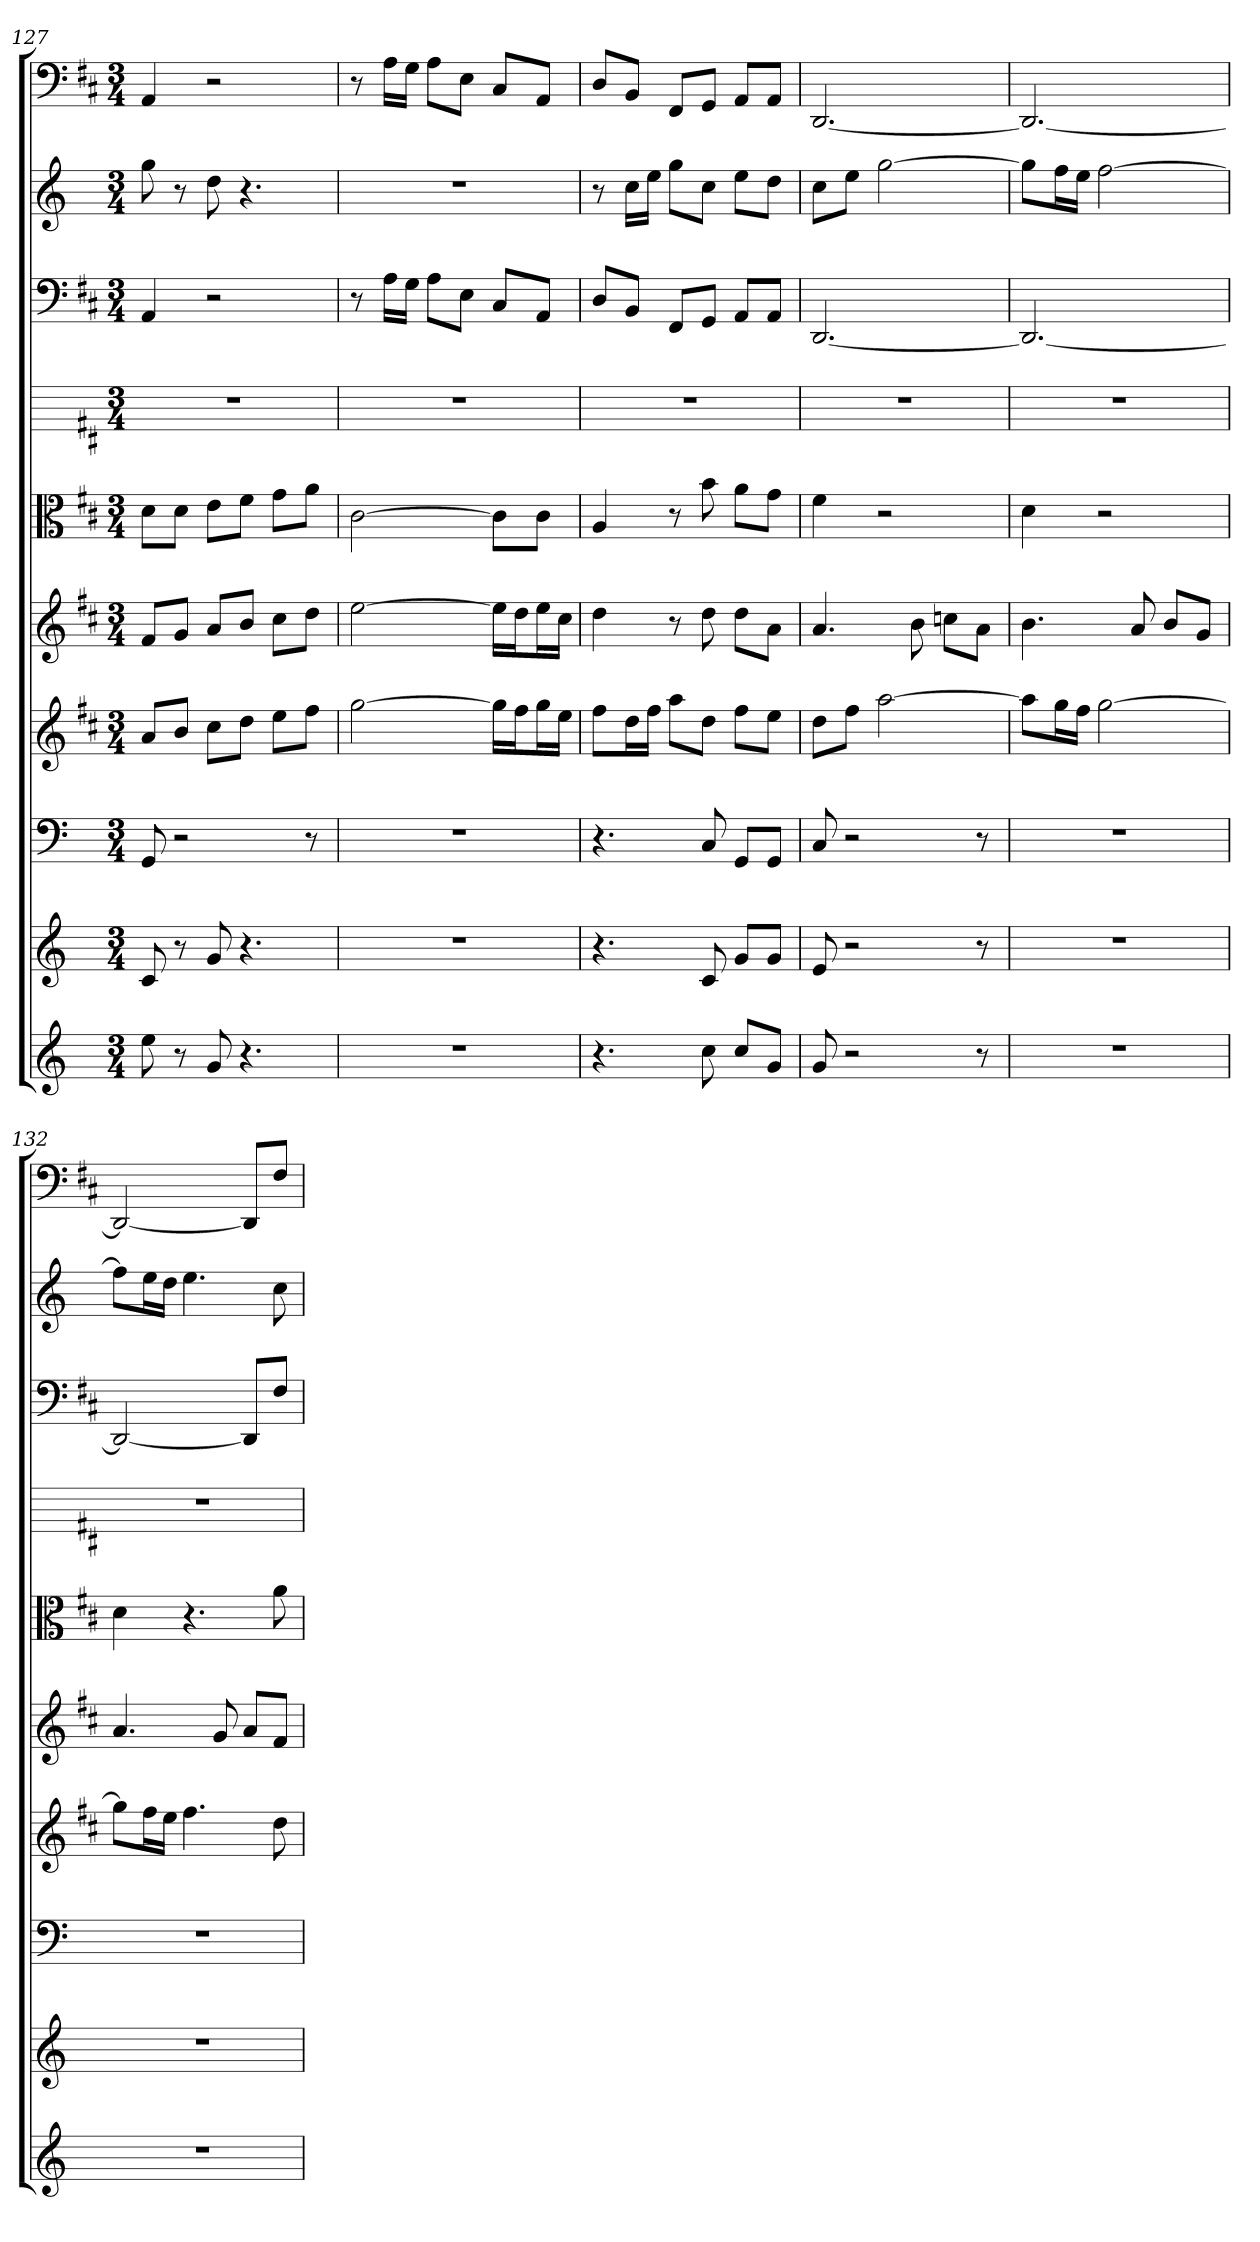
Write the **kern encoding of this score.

**kern	**kern	**kern	**kern	**kern	**kern	**kern	**kern	**kern	**kern
*part10	*part9	*part8	*part7	*part6	*part5	*part4	*part3	*part2	*part1
*staff10	*staff9	*staff8	*staff7	*staff6	*staff5	*staff4	*staff3	*staff2	*staff1
*	*	*clefF4	*	*	*clefC3	*	*clefF4	*	*clefF4
*k[]	*k[]	*k[]	*k[f#c#]	*k[f#c#]	*k[f#c#]	*k[f#c#]	*k[f#c#]	*k[]	*k[f#c#]
*M3/4	*M3/4	*M3/4	*M3/4	*M3/4	*M3/4	*M3/4	*M3/4	*M3/4	*M3/4
=127	=127	=127	=127	=127	=127	=127	=127	=127	=127
8ee	8c	8GG	8aL	8f#L	8d\L	2.r	4AA	8gg	4AA
8r	8r	2r	8bJ	8gJ	8d\J	.	.	8r	.
8g	8g	.	8cc#L	8aL	8e\L	.	2r	8dd	2r
4.r	4.r	.	8ddJ	8bJ	8f#\J	.	.	4.r	.
.	.	.	8eeL	8cc#L	8g\L	.	.	.	.
.	.	8r	8ff#J	8ddJ	8a\J	.	.	.	.
=128	=128	=128	=128	=128	=128	=128	=128	=128	=128
2.r	2.r	2.r	[2gg	[2ee	[2c#	2.r	8r	2.r	8r
.	.	.	.	.	.	.	16A\LL	.	16A\LL
.	.	.	.	.	.	.	16G\JJ	.	16G\JJ
.	.	.	.	.	.	.	8A\L	.	8A\L
.	.	.	.	.	.	.	8E\J	.	8E\J
.	.	.	16ggLL]	16eeLL]	8c#\L]	.	8C#/L	.	8C#/L
.	.	.	16ff#J	16ddJ	.	.	.	.	.
.	.	.	16ggL	16eeL	8c#\J	.	8AA/J	.	8AA/J
.	.	.	16eeJJ	16cc#JJ	.	.	.	.	.
=129	=129	=129	=129	=129	=129	=129	=129	=129	=129
4.r	4.r	4.r	8ff#L	4dd	4A	2.r	8D/L	8r	8D/L
.	.	.	16ddL	.	.	.	8BB/J	16ccLL	8BB/J
.	.	.	16ff#JJ	.	.	.	.	16eeJJ	.
.	.	.	8aaL	8r	8r	.	8FF#/L	8ggL	8FF#/L
8cc	8c	8C	8ddJ	8dd	8b	.	8GG/J	8ccJ	8GG/J
8ccL	8gL	8GG/L	8ff#L	8ddL	8a\L	.	8AA/L	8eeL	8AA/L
8gJ	8gJ	8GG/J	8eeJ	8aJ	8g\J	.	8AA/J	8ddJ	8AA/J
=130	=130	=130	=130	=130	=130	=130	=130	=130	=130
8g	8e	8C	8ddL	4.a	4f#	2.r	[2.DD	8ccL	[2.DD
2r	2r	2r	8ff#J	.	.	.	.	8eeJ	.
.	.	.	[2aa	.	2r	.	.	[2gg	.
.	.	.	.	8b	.	.	.	.	.
.	.	.	.	8ccnL	.	.	.	.	.
8r	8r	8r	.	8aJ	.	.	.	.	.
=131	=131	=131	=131	=131	=131	=131	=131	=131	=131
2.r	2.r	2.r	8aaL]	4.b	4d	2.r	2.DD_	8ggL]	2.DD_
.	.	.	16ggL	.	.	.	.	16ffL	.
.	.	.	16ff#JJ	.	.	.	.	16eeJJ	.
.	.	.	[2gg	.	2r	.	.	[2ff	.
.	.	.	.	8a	.	.	.	.	.
.	.	.	.	8bL	.	.	.	.	.
.	.	.	.	8gJ	.	.	.	.	.
=132	=132	=132	=132	=132	=132	=132	=132	=132	=132
2.r	2.r	2.r	8ggL]	4.a	4d	2.r	2DD_	8ffL]	2DD_
.	.	.	16ff#L	.	.	.	.	16eeL	.
.	.	.	16eeJJ	.	.	.	.	16ddJJ	.
.	.	.	4.ff#	.	4.r	.	.	4.ee	.
.	.	.	.	8g	.	.	.	.	.
.	.	.	.	8aL	.	.	8DD/L]	.	8DD/L]
.	.	.	8dd	8f#J	8a	.	8F#/J	8cc	8F#/J
=	=	=	=	=	=	=	=	=	=
*-	*-	*-	*-	*-	*-	*-	*-	*-	*-
